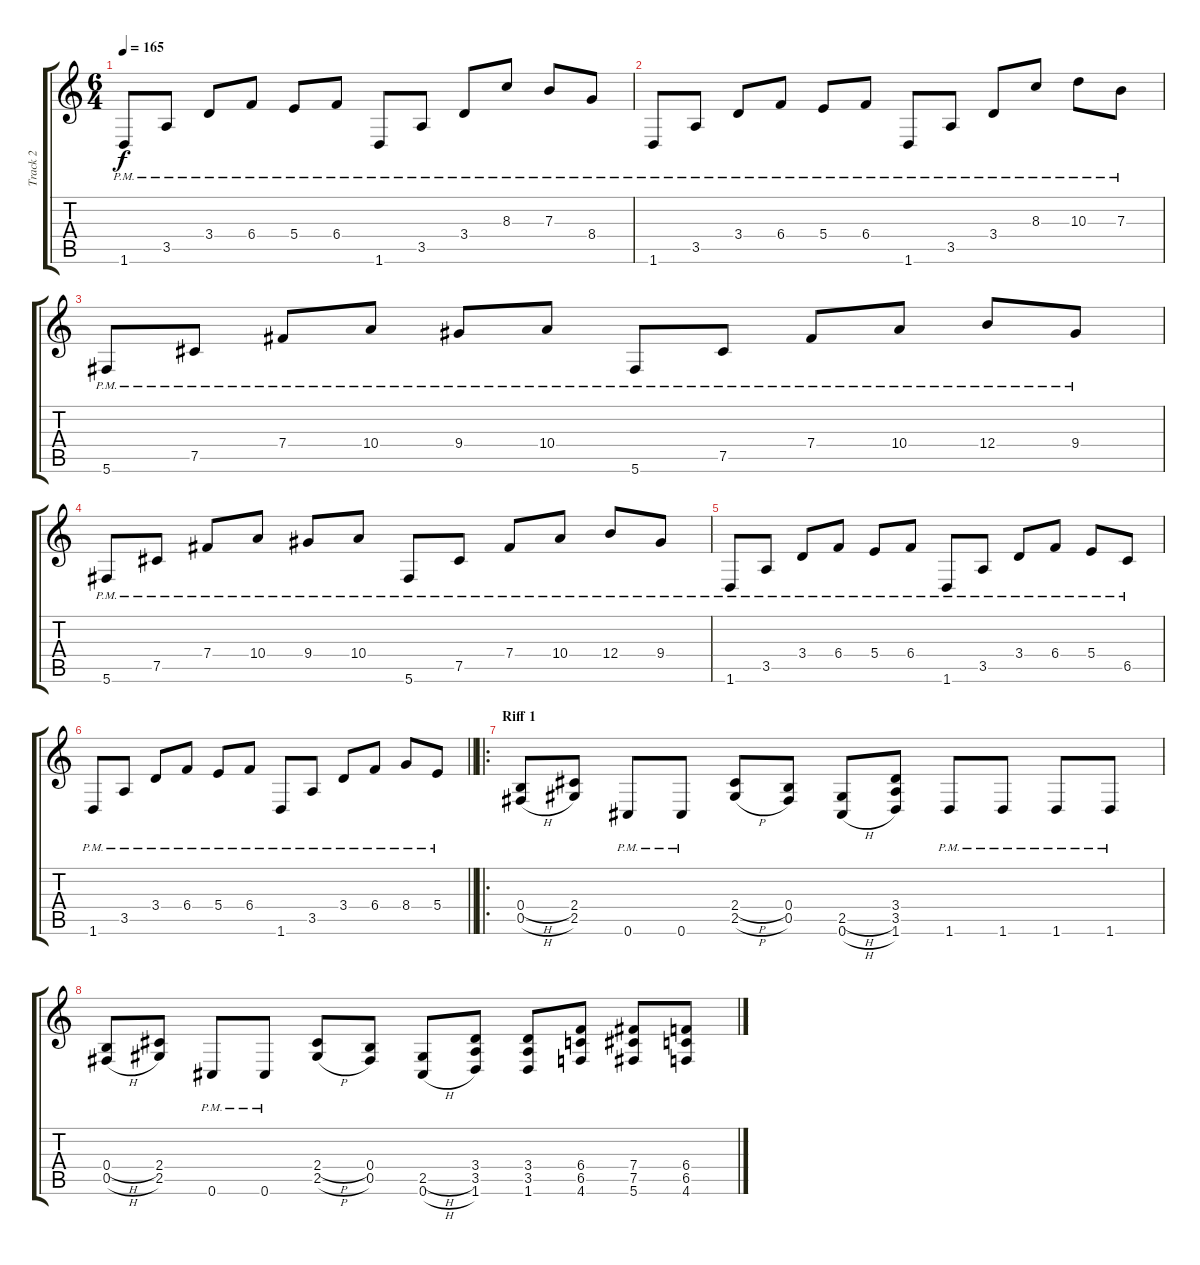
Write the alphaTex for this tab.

\track ("Track 2" "Track 2") {instrument distortionguitar}
\staff {score tabs}
\tuning (Db4 Ab3 E3 B2 Gb2 Db2) {hide}
\ts (6 4)
\tempo 165
\clef g2
\ks c
1.6{pm}.8{dy f} 3.5{pm}.8 3.4{pm}.8 6.4{pm}.8 5.4{pm}.8 6.4{pm}.8 1.6{pm}.8 3.5{pm}.8 3.4{pm}.8 8.3{pm}.8 7.3{pm}.8 8.4{pm}.8 |
1.6{pm}.8 3.5{pm}.8 3.4{pm}.8 6.4{pm}.8 5.4{pm}.8 6.4{pm}.8 1.6{pm}.8 3.5{pm}.8 3.4{pm}.8 8.3{pm}.8 10.3{pm}.8 7.3{pm}.8 |
5.6{pm}.8 7.5{pm}.8 7.4{pm}.8 10.4{pm}.8 9.4{pm}.8 10.4{pm}.8 5.6{pm}.8 7.5{pm}.8 7.4{pm}.8 10.4{pm}.8 12.4{pm}.8 9.4{pm}.8 |
5.6{pm}.8 7.5{pm}.8 7.4{pm}.8 10.4{pm}.8 9.4{pm}.8 10.4{pm}.8 5.6{pm}.8 7.5{pm}.8 7.4{pm}.8 10.4{pm}.8 12.4{pm}.8 9.4{pm}.8 |
1.6{pm}.8 3.5{pm}.8 3.4{pm}.8 6.4{pm}.8 5.4{pm}.8 6.4{pm}.8 1.6{pm}.8 3.5{pm}.8 3.4{pm}.8 6.4{pm}.8 5.4{pm}.8 6.5{pm}.8 |
\barLineRight lightlight
1.6{pm}.8 3.5{pm}.8 3.4{pm}.8 6.4{pm}.8 5.4{pm}.8 6.4{pm}.8 1.6{pm}.8 3.5{pm}.8 3.4{pm}.8 6.4{pm}.8 8.4{pm}.8 5.4{pm}.8 |
\ro
\section ("" "Riff 1")
(0.4{h} 0.5{h}).8 (2.4 2.5).8 0.6{pm}.8 0.6{pm}.8 (2.4{h} 2.5{h}).8 (0.4 0.5).8 (2.5{h} 0.6{h}).8 (3.4 3.5 1.6).8 1.6{pm}.8 1.6{pm}.8 1.6{pm}.8 1.6{pm}.8 |
(0.4{h} 0.5{h}).8 (2.4 2.5).8 0.6{pm}.8 0.6{pm}.8 (2.4{h} 2.5{h}).8 (0.4 0.5).8 (2.5{h} 0.6{h}).8 (3.4 3.5 1.6).8 (3.4 3.5 1.6).8 (6.4 6.5 4.6).8 (7.4 7.5 5.6).8 (6.4 6.5 4.6).8
